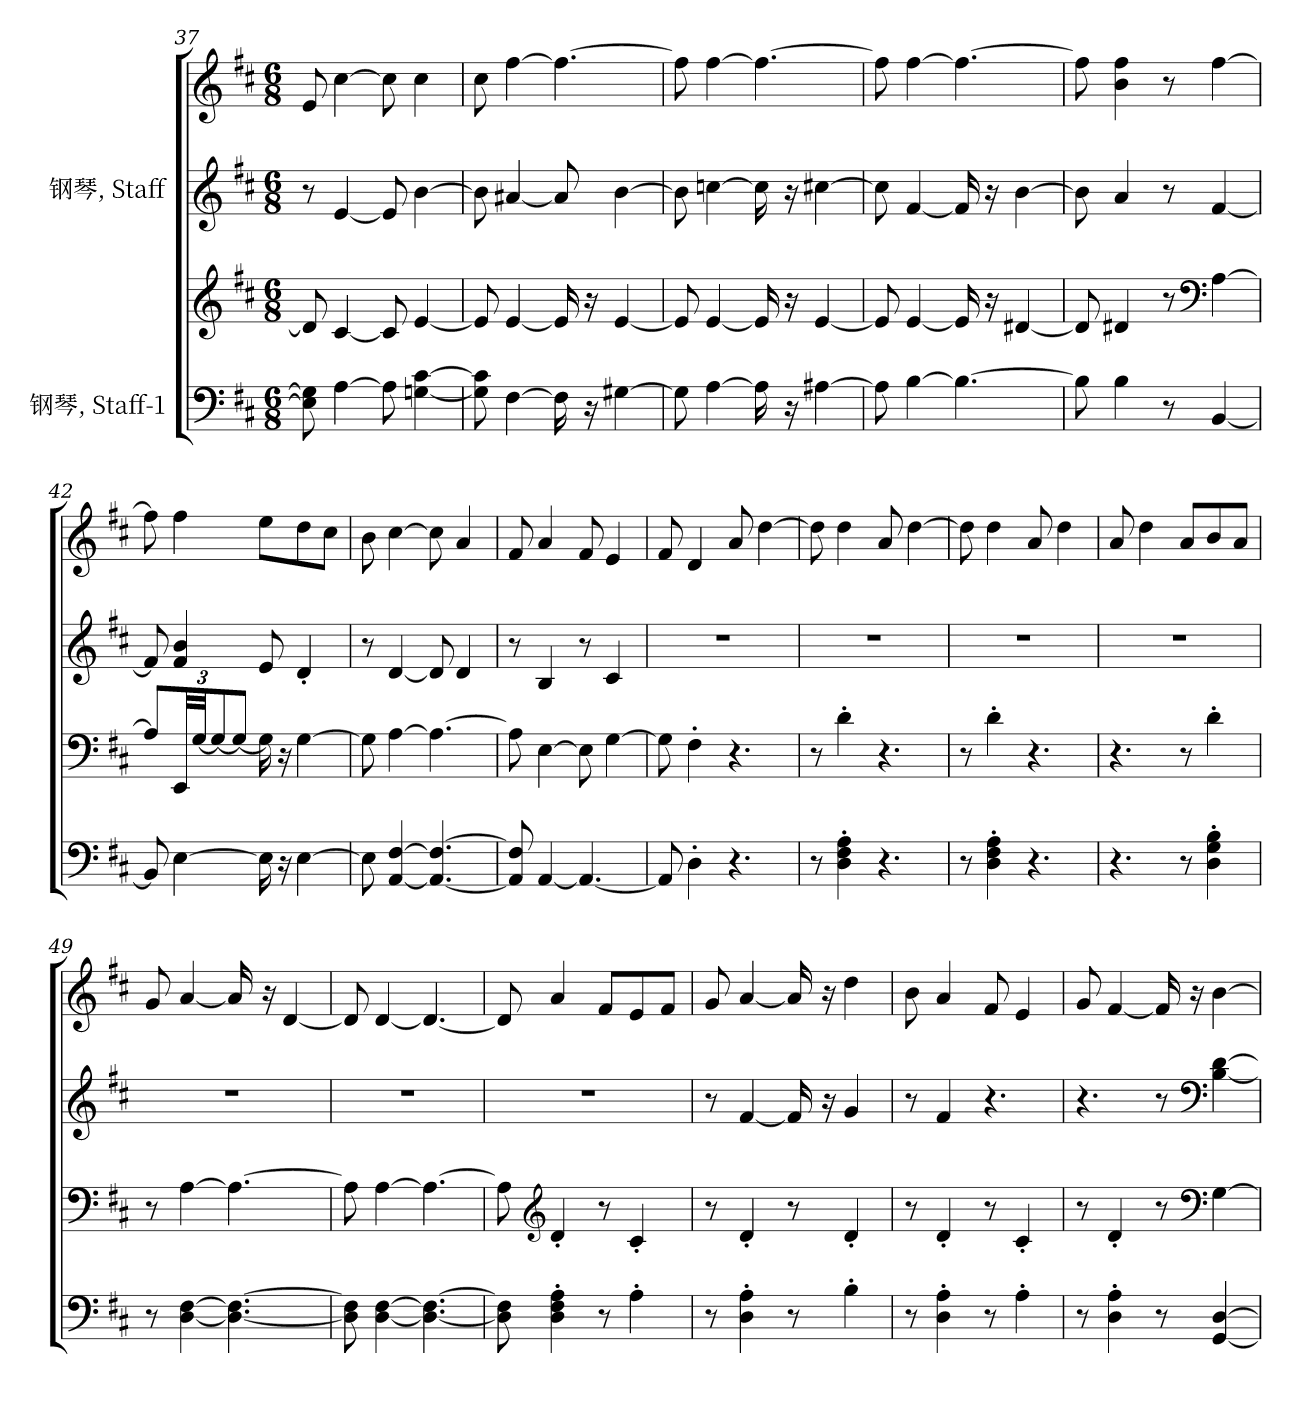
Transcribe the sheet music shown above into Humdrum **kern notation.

**kern	**kern	**kern	**kern
*part2	*part2	*part1	*part1
*staff4	*staff3	*staff2	*staff1
*I"钢琴, Staff-1	*	*I"钢琴, Staff	*
*clefF4	*clefG2	*clefG2	*clefG2
*k[f#c#]	*k[f#c#]	*k[f#c#]	*k[f#c#]
*M6/8	*M6/8	*M6/8	*M6/8
=37	=37	=37	=37
8E\] 8G#\]	8d/]	8r	8e/
[4A\	[4c#/	[4e/	[4cc#\
8A\]	8c#/]	8e/]	8cc#\]
[4Gn\ [4c#\	[4e/	[4b\	4cc#\
=38	=38	=38	=38
8G\] 8c#\]	8e/]	8b\]	8cc#\
[4F#\	[4e/	[4a#X/	[4ff#\
16F#\]	16e/]	8a#/]	4.ff#\_
16r	16r	.	.
[4G#X\	[4e/	[4b\	.
=39	=39	=39	=39
8G#\]	8e/]	8b\]	8ff#\]
[4A\	[4e/	[4ccn\	[4ff#\
16A\]	16e/]	16cc\]	4.ff#\_
16r	16r	16r	.
[4A#X\	[4e/	[4cc#X\	.
!!LO:LB:g=z
=40	=40	=40	=40
8A#\]	8e/]	8cc#\]	8ff#\]
[4B\	[4e/	[4f#/	[4ff#\
4.B\_	16e/]	16f#/]	4.ff#\_
.	16r	16r	.
.	[4d#X/	[4b\	.
=41	=41	=41	=41
8B\]	8d#/]	8b\]	8ff#\]
4B\	4d#X/	4a/	4b\ 4ff#\
8r	8r	8r	8r
*	*clefF4	*	*
[4BB/	[4A\	[4f#/	[4ff#\
=42	=42	=42	=42
8BB/]	8A/L]	8f#/]	8ff#\]
*	*Xbrackettup	*	*
[4E\	48EE/LL	4f#/ 4b/	4ff#\
.	[48G/JJ	.	.
.	12G/_	.	.
.	8G/J_	.	.
16E\]	16G\]	8e/	8ee\L
16r	16r	.	.
[4E\	[4G\	4d'/	8dd\
.	.	.	8cc#\J
=43	=43	=43	=43
8E\]	8G\]	8r	8b\
[4AA/ [4F#/	[4A\	[4d/	[4cc#\
4.AA/_ 4.F#/_	4.A\_	8d/]	8cc#\]
.	.	4d/	4a/
=44	=44	=44	=44
8AA/] 8F#/]	8A\]	8r	8f#/
[4AA/	[4E\	4B/	4a/
4.AA/_	8E\]	8r	8f#/
.	[4G\	4c#/	4e/
!!LO:PB:g=z
=45	=45	=45	=45
8AA/]	8G\]	2.r	8f#/
4D'\	4F#'\	.	4d/
4.r	4.r	.	8a/
.	.	.	[4dd\
=46	=46	=46	=46
8r	8r	2.r	8dd\]
4D\' 4F#\' 4A\'	4d'\	.	4dd\
4.r	4.r	.	8a/
.	.	.	[4dd\
=47	=47	=47	=47
8r	8r	2.r	8dd\]
4D\' 4F#\' 4A\'	4d'\	.	4dd\
4.r	4.r	.	8a/
.	.	.	4dd\
=48	=48	=48	=48
4.r	4.r	2.r	8a/
.	.	.	4dd\
8r	8r	.	8a/L
4D\' 4G\' 4B\'	4d'\	.	8b/
.	.	.	8a/J
=49	=49	=49	=49
8r	8r	2.r	8g/
[4D\ [4F#\	[4A\	.	[4a/
4.D\_ 4.F#\_	4.A\_	.	16a/]
.	.	.	16r
.	.	.	[4d/
=50	=50	=50	=50
8D\] 8F#\]	8A\]	2.r	8d/]
[4D\ [4F#\	[4A\	.	[4d/
4.D\_ 4.F#\_	4.A\_	.	4.d/_
!!LO:LB:g=z
=51	=51	=51	=51
8D\] 8F#\]	8A\]	2.r	8d/]
*	*clefG2	*	*
4D\' 4F#\' 4A\'	4d'/	.	4a/
8r	8r	.	8f#/L
4A'\	4c#'/	.	8e/
.	.	.	8f#/J
=52	=52	=52	=52
8r	8r	8r	8g/
4D\' 4A\'	4d'/	[4f#/	[4a/
8r	8r	16f#/]	16a/]
.	.	16r	16r
4B'\	4d'/	4g/	4dd\
=53	=53	=53	=53
8r	8r	8r	8b\
4D\' 4A\'	4d'/	4f#/	4a/
8r	8r	4.r	8f#/
4A'\	4c#'/	.	4e/
=54	=54	=54	=54
8r	8r	4.r	8g/
4D\' 4A\'	4d'/	.	[4f#/
8r	8r	8r	16f#/]
.	.	.	16r
*	*clefF4	*clefF4	*
[4GG/ [4D/	[4G\	[4B\ [4d\	[4b\
=	=	=	=
*-	*-	*-	*-
